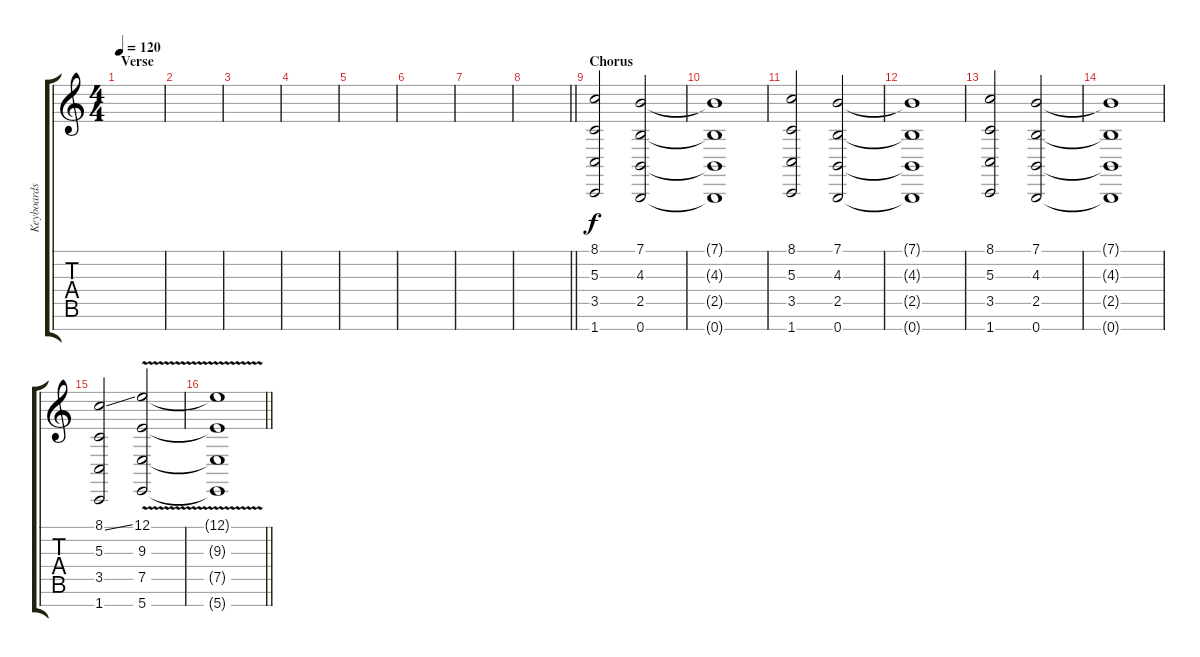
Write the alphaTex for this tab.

\track ("Keyboards" "Keyboards") {instrument choiraahs}
\staff {score tabs}
\tuning (E4 B3 G3 D3 A2 E2 B1) {hide}
\ts (4 4)
\section ("" "Verse")
\tempo 120
\clef g2
\ks c
|
|
|
|
|
|
|
\barLineRight lightlight
|
\section ("" "Chorus")
(8.1 5.3 3.5 1.7).2 (7.1 4.3 2.5 0.7).2 |
(7.1{t} 4.3{t} 2.5{t} 0.7{t}).1 |
(8.1 5.3 3.5 1.7).2 (7.1 4.3 2.5 0.7).2 |
(7.1{t} 4.3{t} 2.5{t} 0.7{t}).1 |
(8.1 5.3 3.5 1.7).2 (7.1 4.3 2.5 0.7).2 |
(7.1{t} 4.3{t} 2.5{t} 0.7{t}).1 |
(8.1{ss} 5.3 3.5 1.7).2 (12.1{v} 9.3 7.5 5.7).2 |
\barLineRight lightlight
(12.1{t} 9.3{t} 7.5{t} 5.7{t}).1
